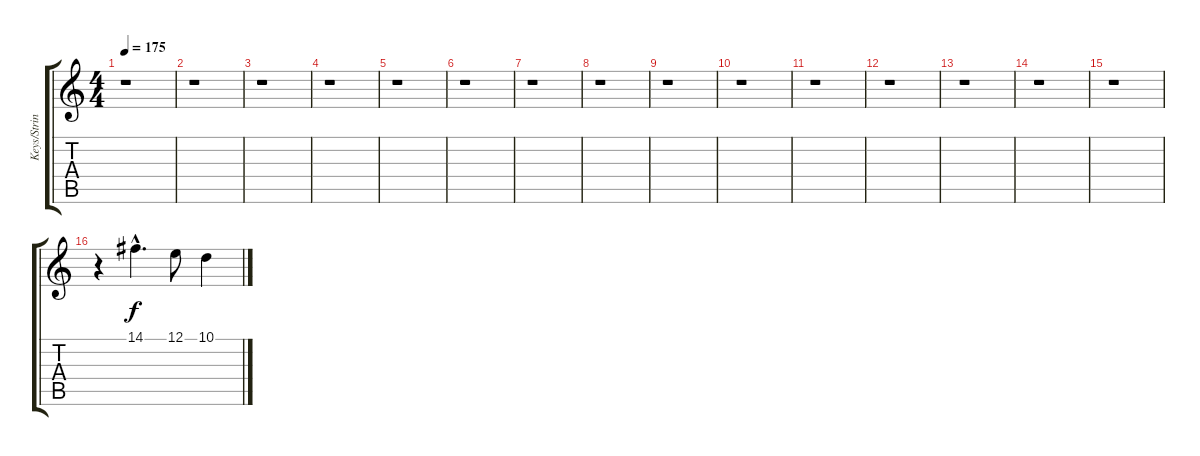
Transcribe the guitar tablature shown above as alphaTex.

\track ("Keys/Strings" "Keys/Strin") {instrument synthstrings1}
\staff {score tabs}
\tuning (E4 B3 G3 D3 A2 E2) {hide}
\ts (4 4)
\tempo 175
\clef g2
\ks c
r.1{dy f} |
r.1 |
r.1 |
r.1 |
r.1 |
r.1 |
r.1 |
r.1 |
r.1 |
r.1 |
r.1 |
r.1 |
r.1 |
r.1 |
r.1 |
r.4 14.1{hac}.4{d} 12.1.8 10.1.4
